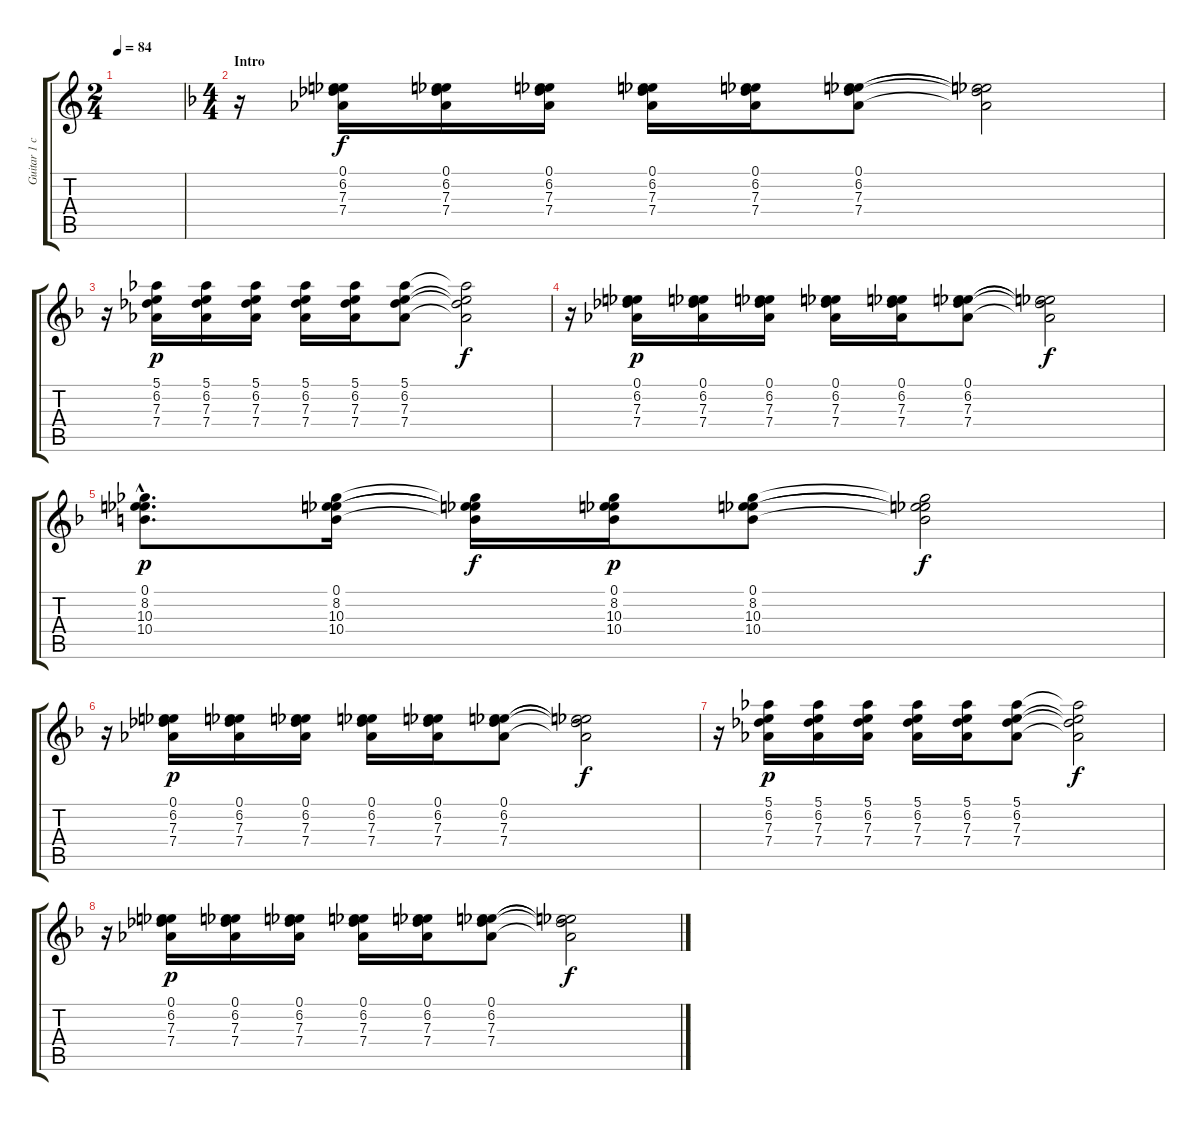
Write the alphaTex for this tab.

\track ("Guitar 1 clean w/chorus" "Guitar 1 c") {instrument electricguitarclean}
\staff {score tabs}
\tuning (Eb4 Bb3 Gb3 Db3 Ab2 Eb2) {hide}
\ts (2 4)
\tempo 84
\clef g2
\ks c
|
\ts (4 4)
\section ("" "Intro")
\ks dminor
r.16 (0.1 6.2 7.3 7.4).16 (0.1 6.2 7.3 7.4).16 (0.1 6.2 7.3 7.4).16 (0.1 6.2 7.3 7.4).16 (0.1 6.2 7.3 7.4).16 (0.1 6.2 7.3 7.4).8 (0.1{t} 6.2{t} 7.3{t} 7.4{t}).2{dy f} |
r.16 (5.1 6.2 7.3 7.4).16{dy p} (5.1 6.2 7.3 7.4).16 (5.1 6.2 7.3 7.4).16 (5.1 6.2 7.3 7.4).16 (5.1 6.2 7.3 7.4).16 (5.1 6.2 7.3 7.4).8 (5.1{t} 6.2{t} 7.3{t} 7.4{t}).2{dy f} |
r.16 (0.1 6.2 7.3 7.4).16{dy p} (0.1 6.2 7.3 7.4).16 (0.1 6.2 7.3 7.4).16 (0.1 6.2 7.3 7.4).16 (0.1 6.2 7.3 7.4).16 (0.1 6.2 7.3 7.4).8 (0.1{t} 6.2{t} 7.3{t} 7.4{t}).2{dy f} |
(0.1{hac} 8.2{hac} 10.3{hac} 10.4{hac}).8{d dy p} (0.1 8.2 10.3 10.4).16 (0.1{t} 8.2{t} 10.3{t} 10.4{t}).16{dy f} (0.1 8.2 10.3 10.4).16{dy p} (0.1 8.2 10.3 10.4).8 (0.1{t} 8.2{t} 10.3{t} 10.4{t}).2{dy f} |
r.16 (0.1 6.2 7.3 7.4).16{dy p} (0.1 6.2 7.3 7.4).16 (0.1 6.2 7.3 7.4).16 (0.1 6.2 7.3 7.4).16 (0.1 6.2 7.3 7.4).16 (0.1 6.2 7.3 7.4).8 (0.1{t} 6.2{t} 7.3{t} 7.4{t}).2{dy f} |
r.16 (5.1 6.2 7.3 7.4).16{dy p} (5.1 6.2 7.3 7.4).16 (5.1 6.2 7.3 7.4).16 (5.1 6.2 7.3 7.4).16 (5.1 6.2 7.3 7.4).16 (5.1 6.2 7.3 7.4).8 (5.1{t} 6.2{t} 7.3{t} 7.4{t}).2{dy f} |
r.16 (0.1 6.2 7.3 7.4).16{dy p} (0.1 6.2 7.3 7.4).16 (0.1 6.2 7.3 7.4).16 (0.1 6.2 7.3 7.4).16 (0.1 6.2 7.3 7.4).16 (0.1 6.2 7.3 7.4).8 (0.1{t} 6.2{t} 7.3{t} 7.4{t}).2{dy f}
